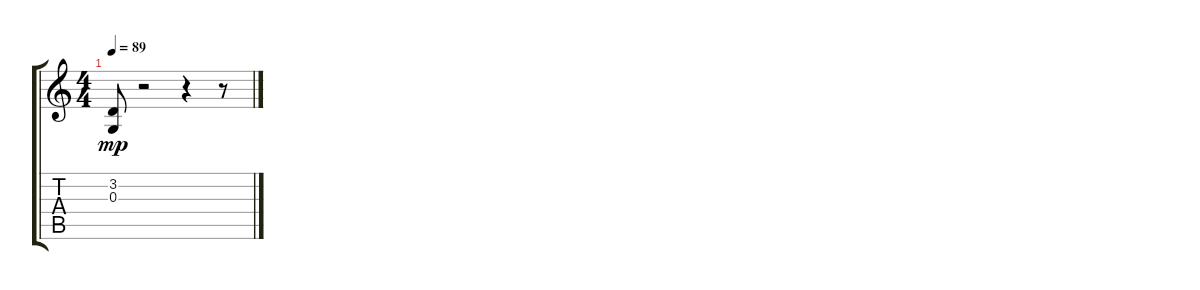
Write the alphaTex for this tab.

\track "" {instrument fx2soundtrack}
\staff {score tabs}
\tuning (E4 B3 G3 D3 A2 E2) {hide}
\ts (4 4)
\tempo 89
\clef g2
\ks c
(3.2 0.3).8{dy mp} r.2 r.4 r.8
